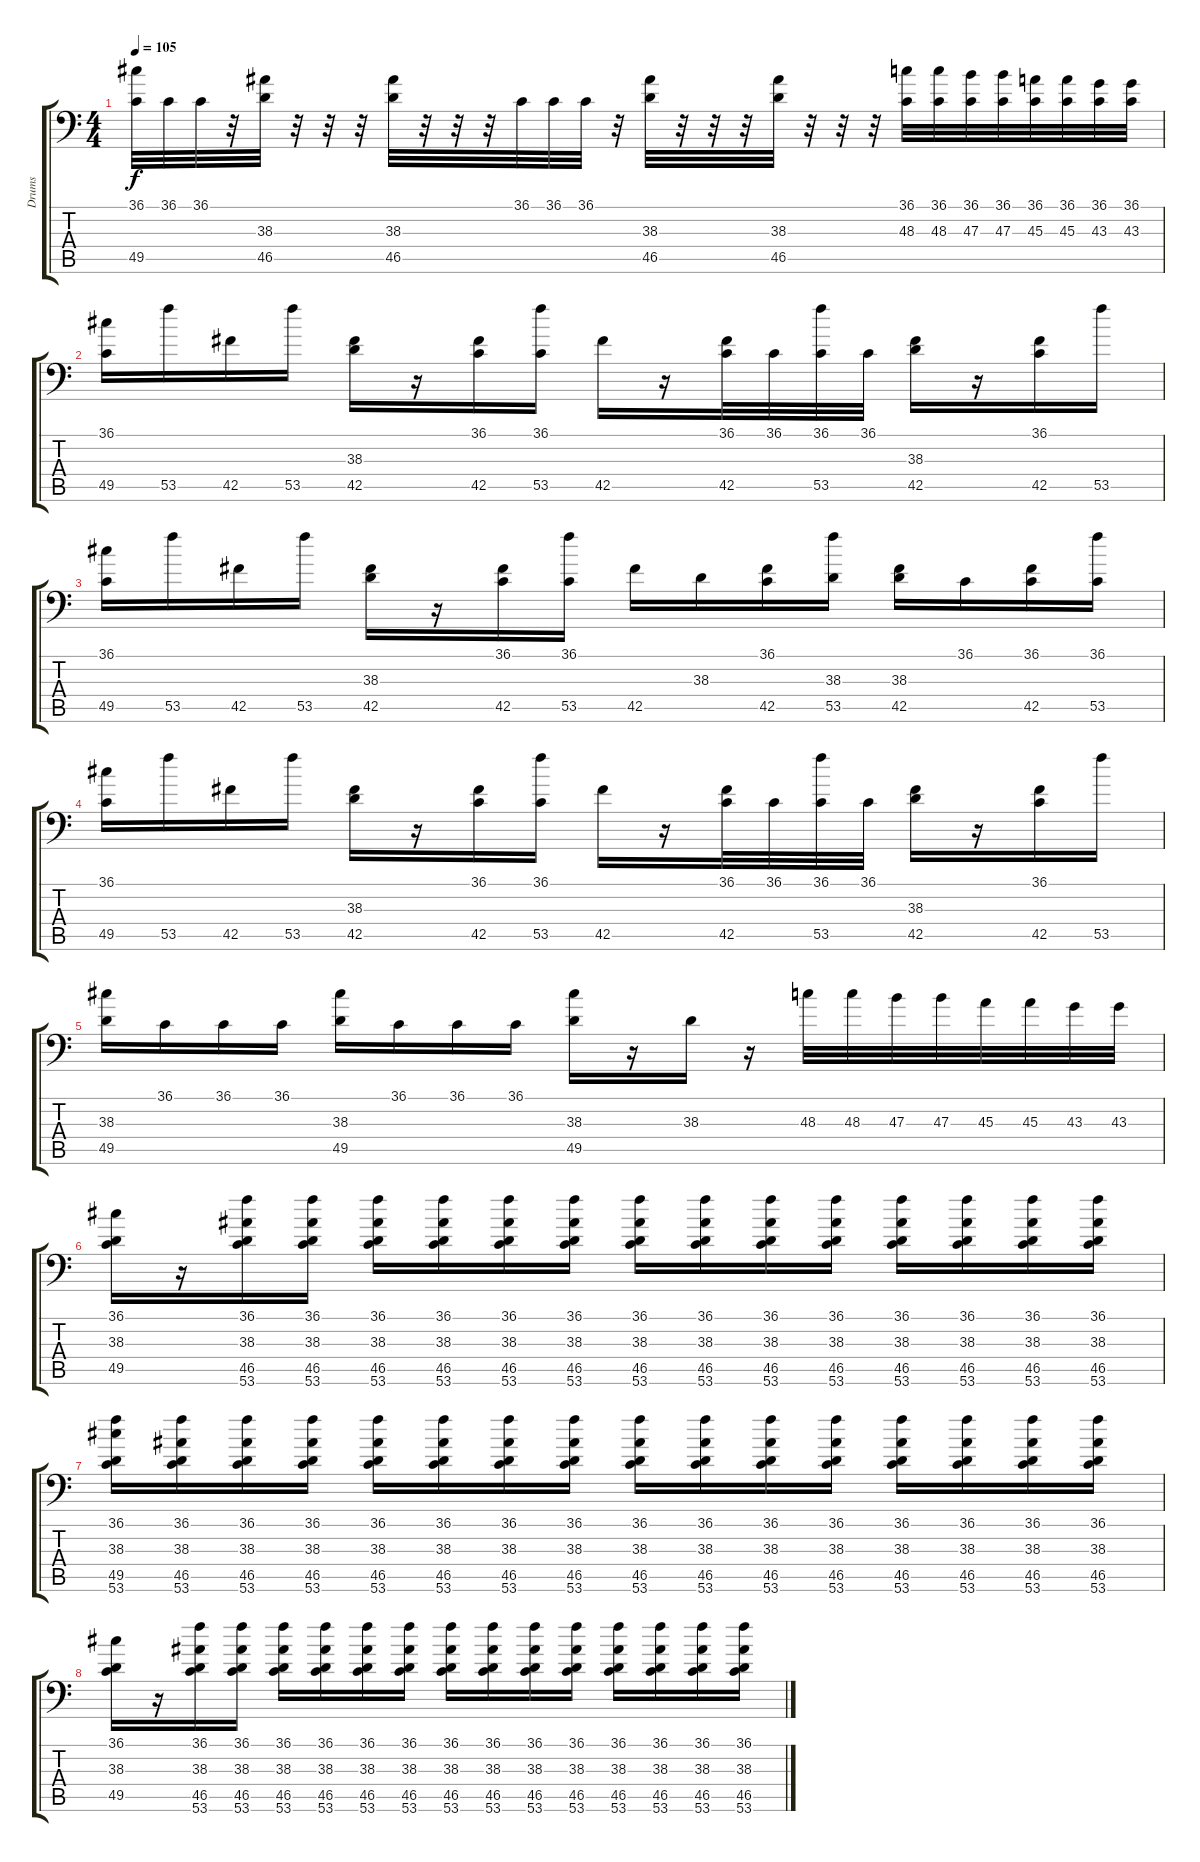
\track ("Drums" "Drums") {instrument acousticgrandpiano}
\staff {score tabs}
\tuning (C-1 C-1 C-1 C-1 C-1 C-1) {hide}
\ts (4 4)
\tempo 105
\clef f4
\ks c
(36.1 49.5).32{dy f} 36.1.32 36.1.32 r.32 (38.3 46.5).32 r.32 r.32 r.32 (38.3 46.5).32 r.32 r.32 r.32 36.1.32 36.1.32 36.1.32 r.32 (38.3 46.5).32 r.32 r.32 r.32 (38.3 46.5).32 r.32 r.32 r.32 (36.1 48.3).32 (36.1 48.3).32 (36.1 47.3).32 (36.1 47.3).32 (36.1 45.3).32 (36.1 45.3).32 (36.1 43.3).32 (36.1 43.3).32 |
(36.1 49.5).16 53.5.16 42.5.16 53.5.16 (38.3 42.5).16 r.16 (36.1 42.5).16 (36.1 53.5).16 42.5.16 r.16 (36.1 42.5).32 36.1.32 (36.1 53.5).32 36.1.32 (38.3 42.5).16 r.16 (36.1 42.5).16 53.5.16 |
(36.1 49.5).16 53.5.16 42.5.16 53.5.16 (38.3 42.5).16 r.16 (36.1 42.5).16 (36.1 53.5).16 42.5.16 38.3.16 (36.1 42.5).16 (38.3 53.5).16 (38.3 42.5).16 36.1.16 (36.1 42.5).16 (36.1 53.5).16 |
(36.1 49.5).16 53.5.16 42.5.16 53.5.16 (38.3 42.5).16 r.16 (36.1 42.5).16 (36.1 53.5).16 42.5.16 r.16 (36.1 42.5).32 36.1.32 (36.1 53.5).32 36.1.32 (38.3 42.5).16 r.16 (36.1 42.5).16 53.5.16 |
(38.3 49.5).16 36.1.16 36.1.16 36.1.16 (38.3 49.5).16 36.1.16 36.1.16 36.1.16 (38.3 49.5).16 r.16 38.3.16 r.16 48.3.32 48.3.32 47.3.32 47.3.32 45.3.32 45.3.32 43.3.32 43.3.32 |
(36.1 38.3 49.5).16 r.16 (36.1 38.3 46.5 53.6).16 (36.1 38.3 46.5 53.6).16 (36.1 38.3 46.5 53.6).16 (36.1 38.3 46.5 53.6).16 (36.1 38.3 46.5 53.6).16 (36.1 38.3 46.5 53.6).16 (36.1 38.3 46.5 53.6).16 (36.1 38.3 46.5 53.6).16 (36.1 38.3 46.5 53.6).16 (36.1 38.3 46.5 53.6).16 (36.1 38.3 46.5 53.6).16 (36.1 38.3 46.5 53.6).16 (36.1 38.3 46.5 53.6).16 (36.1 38.3 46.5 53.6).16 |
(36.1 38.3 49.5 53.6).16 (36.1 38.3 46.5 53.6).16 (36.1 38.3 46.5 53.6).16 (36.1 38.3 46.5 53.6).16 (36.1 38.3 46.5 53.6).16 (36.1 38.3 46.5 53.6).16 (36.1 38.3 46.5 53.6).16 (36.1 38.3 46.5 53.6).16 (36.1 38.3 46.5 53.6).16 (36.1 38.3 46.5 53.6).16 (36.1 38.3 46.5 53.6).16 (36.1 38.3 46.5 53.6).16 (36.1 38.3 46.5 53.6).16 (36.1 38.3 46.5 53.6).16 (36.1 38.3 46.5 53.6).16 (36.1 38.3 46.5 53.6).16 |
(36.1 38.3 49.5).16 r.16 (36.1 38.3 46.5 53.6).16 (36.1 38.3 46.5 53.6).16 (36.1 38.3 46.5 53.6).16 (36.1 38.3 46.5 53.6).16 (36.1 38.3 46.5 53.6).16 (36.1 38.3 46.5 53.6).16 (36.1 38.3 46.5 53.6).16 (36.1 38.3 46.5 53.6).16 (36.1 38.3 46.5 53.6).16 (36.1 38.3 46.5 53.6).16 (36.1 38.3 46.5 53.6).16 (36.1 38.3 46.5 53.6).16 (36.1 38.3 46.5 53.6).16 (36.1 38.3 46.5 53.6).16
